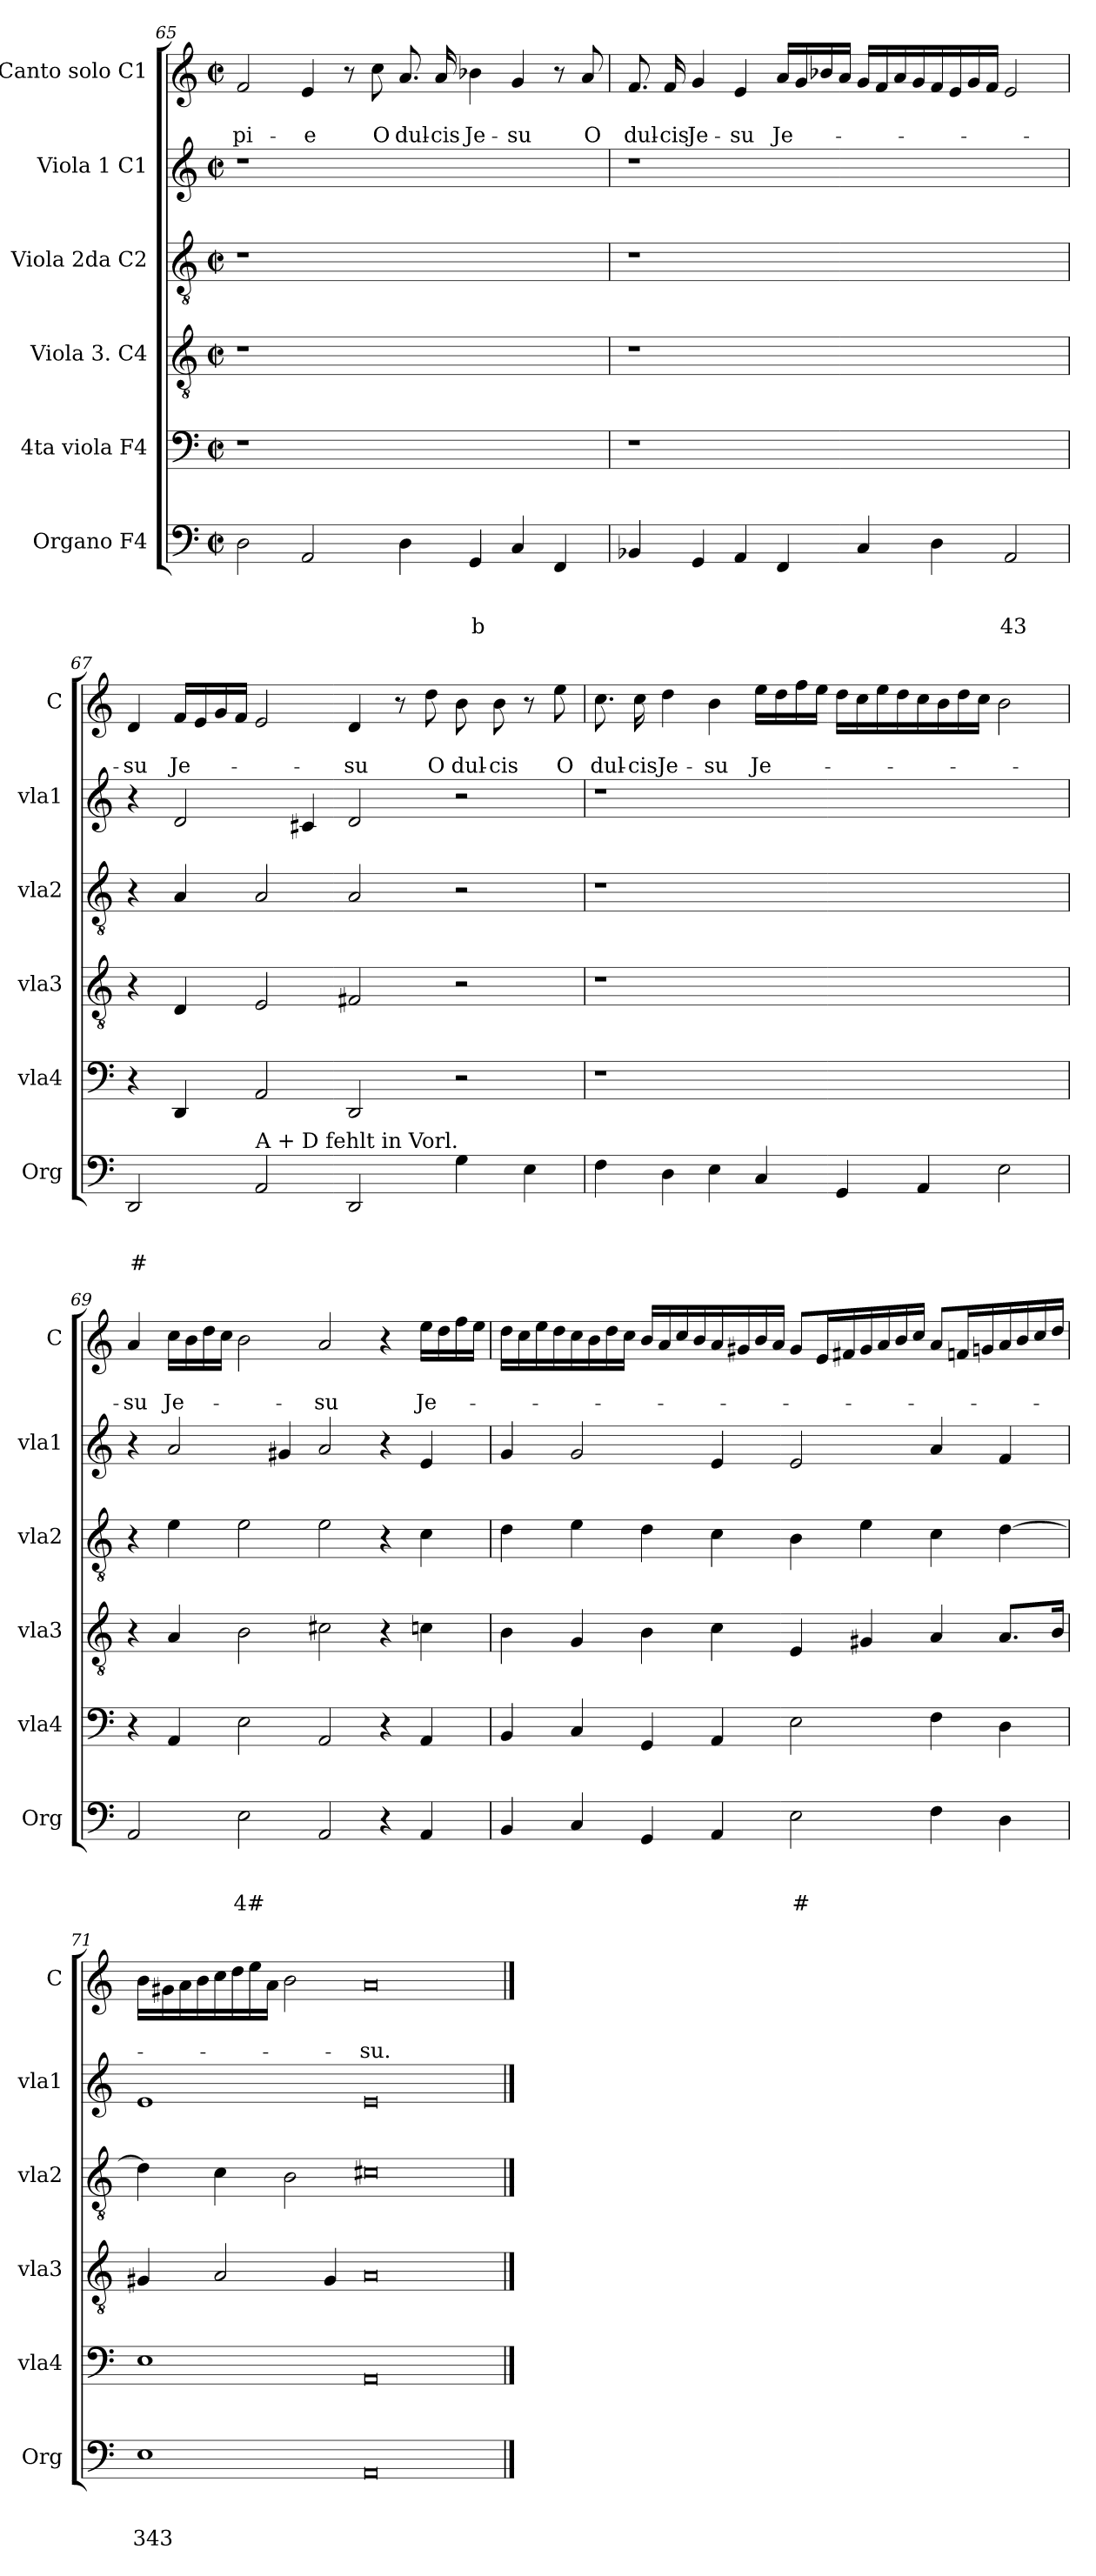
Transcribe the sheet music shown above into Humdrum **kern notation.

**kern	**text	**text	**text	**kern	**kern	**kern	**kern	**kern	**text	**text
*part6	*part6	*part6	*part6	*part5	*part4	*part3	*part2	*part1	*part1	*part1
*staff6	*staff6	*staff6	*staff6	*staff5	*staff4	*staff3	*staff2	*staff1	*staff1	*staff1
*I"Organo F4	*	*	*	*I"4ta viola F4	*I"Viola 3. C4	*I"Viola 2da C2	*I"Viola 1 C1	*I"Canto solo C1	*	*
*I'Org	*	*	*	*I'vla4	*I'vla3	*I'vla2	*I'vla1	*I'C	*	*
*clefF4	*	*	*	*clefF4	*clefGv2	*clefGv2	*clefG2	*clefG2	*	*
*k[]	*	*	*	*k[]	*k[]	*k[]	*k[]	*k[]	*	*
*a:	*	*	*	*a:	*a:	*a:	*a:	*a:	*	*
*M2/2	*	*	*	*M2/2	*M2/2	*M2/2	*M2/2	*M2/2	*	*
*met(c|)	*	*	*	*met(c|)	*met(c|)	*met(c|)	*met(c|)	*met(c|)	*	*
=65	=65	=65	=65	=65	=65	=65	=65	=65	=65	=65
!	!	!	!	!	!	!	!	!	!	!LO:LY:b
2D\	.	.	.	1r	1r	1r	1r	2f/	.	pi-
!	!	!	!	!	!	!	!	!	!	!LO:LY:b
2AA/	.	.	.	.	.	.	.	4e/	.	-e
.	.	.	.	.	.	.	.	8r	.	.
!	!	!	!	!	!	!	!	!	!	!LO:LY:b
.	.	.	.	.	.	.	.	8cc\	.	O
!	!	!	!	!	!	!	!	!	!	!LO:LY:b
4D\	.	.	.	1ryy	1ryy	1ryy	1ryy	8.a/	.	dul-
!	!	!	!	!	!	!	!	!	!	!LO:LY:b
.	.	.	.	.	.	.	.	16a/	.	-cis
!	!	!	!LO:LY:b	!	!	!	!	!	!	!LO:LY:b
4GG/	.	.	b	.	.	.	.	4b-X\	.	Je-
!	!	!	!	!	!	!	!	!	!	!LO:LY:b
4C/	.	.	.	.	.	.	.	4g/	.	-su
4FF/	.	.	.	.	.	.	.	8r	.	.
!	!	!	!	!	!	!	!	!	!	!LO:LY:b
.	.	.	.	.	.	.	.	8a/	.	O
!!LO:PB:g=z
=66	=66	=66	=66	=66	=66	=66	=66	=66	=66	=66
!	!	!	!	!	!	!	!	!	!	!LO:LY:b
4BB-X/	.	.	.	1r	1r	1r	1r	8.f/	.	dul-
!	!	!	!	!	!	!	!	!	!	!LO:LY:b
.	.	.	.	.	.	.	.	16f/	.	-cis
!	!	!	!	!	!	!	!	!	!	!LO:LY:b
4GG/	.	.	.	.	.	.	.	4g/	.	Je-
!	!	!	!	!	!	!	!	!	!	!LO:LY:b
4AA/	.	.	.	.	.	.	.	4e/	.	-su
!	!	!	!	!	!	!	!	!	!	!LO:LY:b
4FF/	.	.	.	.	.	.	.	16a/LL	.	Je-
.	.	.	.	.	.	.	.	16g/	.	.
.	.	.	.	.	.	.	.	16b-X/	.	.
.	.	.	.	.	.	.	.	16a/JJ	.	.
4C/	.	.	.	1ryy	1ryy	1ryy	1ryy	16g/LL	.	.
.	.	.	.	.	.	.	.	16f/	.	.
.	.	.	.	.	.	.	.	16a/	.	.
.	.	.	.	.	.	.	.	16g/	.	.
4D\	.	.	.	.	.	.	.	16f/	.	.
.	.	.	.	.	.	.	.	16e/	.	.
.	.	.	.	.	.	.	.	16g/	.	.
.	.	.	.	.	.	.	.	16f/JJ	.	.
!	!	!	!LO:LY:b	!	!	!	!	!	!	!
2AA/	.	.	43	.	.	.	.	2e/	.	.
=67	=67	=67	=67	=67	=67	=67	=67	=67	=67	=67
!	!	!	!LO:LY:b	!	!	!	!	!	!	!LO:LY:b
2DD/	.	.	#	4r	4r	4r	4r	4d/	.	-su
!	!	!	!	!	!	!	!	!	!	!LO:LY:b
.	.	.	.	4DD/	4D/	4A/	2d/	16f/LL	.	Je-
.	.	.	.	.	.	.	.	16e/	.	.
.	.	.	.	.	.	.	.	16g/	.	.
.	.	.	.	.	.	.	.	16f/JJ	.	.
!LO:TX:a:t=A + D fehlt in Vorl.	!	!	!	!	!	!	!	!	!	!
2AA/	.	.	.	2AA/	2E/	2A/	.	2e/	.	.
.	.	.	.	.	.	.	4c#X/	.	.	.
!	!	!	!	!	!	!	!	!	!	!LO:LY:b
2DD/	.	.	.	2DD/	2F#X/	2A/	2d/	4d/	.	-su
.	.	.	.	.	.	.	.	8r	.	.
!	!	!	!	!	!	!	!	!	!	!LO:LY:b
.	.	.	.	.	.	.	.	8dd\	.	O
!	!	!	!	!	!	!	!	!	!	!LO:LY:b
4G\	.	.	.	2r	2r	2r	2r	8b\	.	dul-
!	!	!	!	!	!	!	!	!	!	!LO:LY:b
.	.	.	.	.	.	.	.	8b\	.	-cis
4E\	.	.	.	.	.	.	.	8r	.	.
!	!	!	!	!	!	!	!	!	!	!LO:LY:b
.	.	.	.	.	.	.	.	8ee\	.	O
!!LO:LB:g=z
=68	=68	=68	=68	=68	=68	=68	=68	=68	=68	=68
!	!	!	!	!	!	!	!	!	!	!LO:LY:b
4F\	.	.	.	1r	1r	1r	1r	8.cc\	.	dul-
!	!	!	!	!	!	!	!	!	!	!LO:LY:b
.	.	.	.	.	.	.	.	16cc\	.	-cis
!	!	!	!	!	!	!	!	!	!	!LO:LY:b
4D\	.	.	.	.	.	.	.	4dd\	.	Je-
!	!	!	!	!	!	!	!	!	!	!LO:LY:b
4E\	.	.	.	.	.	.	.	4b\	.	-su
!	!	!	!	!	!	!	!	!	!	!LO:LY:b
4C/	.	.	.	.	.	.	.	16ee\LL	.	Je-
.	.	.	.	.	.	.	.	16dd\	.	.
.	.	.	.	.	.	.	.	16ff\	.	.
.	.	.	.	.	.	.	.	16ee\JJ	.	.
4GG/	.	.	.	1ryy	1ryy	1ryy	1ryy	16dd\LL	.	.
.	.	.	.	.	.	.	.	16cc\	.	.
.	.	.	.	.	.	.	.	16ee\	.	.
.	.	.	.	.	.	.	.	16dd\	.	.
4AA/	.	.	.	.	.	.	.	16cc\	.	.
.	.	.	.	.	.	.	.	16b\	.	.
.	.	.	.	.	.	.	.	16dd\	.	.
.	.	.	.	.	.	.	.	16cc\JJ	.	.
2E\	.	.	.	.	.	.	.	2b\	.	.
=69	=69	=69	=69	=69	=69	=69	=69	=69	=69	=69
!	!	!	!	!	!	!	!	!	!	!LO:LY:b
2AA/	.	.	.	4r	4r	4r	4r	4a/	.	-su
!	!	!	!	!	!	!	!	!	!	!LO:LY:b
.	.	.	.	4AA/	4A/	4e\	2a/	16cc\LL	.	Je-
.	.	.	.	.	.	.	.	16b\	.	.
.	.	.	.	.	.	.	.	16dd\	.	.
.	.	.	.	.	.	.	.	16cc\JJ	.	.
!	!	!	!LO:LY:b	!	!	!	!	!	!	!
2E\	.	.	4#	2E\	2B\	2e\	.	2b\	.	.
.	.	.	.	.	.	.	4g#X/	.	.	.
!	!	!	!	!	!	!	!	!	!	!LO:LY:b
2AA/	.	.	.	2AA/	2c#X\	2e\	2a/	2a/	.	-su
4r	.	.	.	4r	4r	4r	4r	4r	.	.
!	!	!	!	!	!	!	!	!	!	!LO:LY:b
4AA/	.	.	.	4AA/	4cn\	4c\	4e/	16ee\LL	.	Je-
.	.	.	.	.	.	.	.	16dd\	.	.
.	.	.	.	.	.	.	.	16ff\	.	.
.	.	.	.	.	.	.	.	16ee\JJ	.	.
!!LO:LB:g=z
=70	=70	=70	=70	=70	=70	=70	=70	=70	=70	=70
4BB/	.	.	.	4BB/	4B\	4d\	4g/	16dd\LL	.	.
.	.	.	.	.	.	.	.	16cc\	.	.
.	.	.	.	.	.	.	.	16ee\	.	.
.	.	.	.	.	.	.	.	16dd\	.	.
4C/	.	.	.	4C/	4G/	4e\	2g/	16cc\	.	.
.	.	.	.	.	.	.	.	16b\	.	.
.	.	.	.	.	.	.	.	16dd\	.	.
.	.	.	.	.	.	.	.	16cc\JJ	.	.
4GG/	.	.	.	4GG/	4B\	4d\	.	16b/LL	.	.
.	.	.	.	.	.	.	.	16a/	.	.
.	.	.	.	.	.	.	.	16cc/	.	.
.	.	.	.	.	.	.	.	16b/	.	.
4AA/	.	.	.	4AA/	4c\	4c\	4e/	16a/	.	.
.	.	.	.	.	.	.	.	16g#X/	.	.
.	.	.	.	.	.	.	.	16b/	.	.
.	.	.	.	.	.	.	.	16a/JJ	.	.
!	!	!	!LO:LY:b	!	!	!	!	!	!	!
2E\	.	.	#	2E\	4E/	4B\	2e/	8g#/L	.	.
.	.	.	.	.	.	.	.	16e/L	.	.
.	.	.	.	.	.	.	.	16f#X/	.	.
.	.	.	.	.	4G#X/	4e\	.	16g#/	.	.
.	.	.	.	.	.	.	.	16a/	.	.
.	.	.	.	.	.	.	.	16b/	.	.
.	.	.	.	.	.	.	.	16cc/JJ	.	.
4F\	.	.	.	4F\	4A/	4c\	4a/	8a/L	.	.
.	.	.	.	.	.	.	.	16fn/L	.	.
.	.	.	.	.	.	.	.	16gn/	.	.
4D\	.	.	.	4D\	8.A/L	[4d\	4f/	16a/	.	.
.	.	.	.	.	.	.	.	16b/	.	.
.	.	.	.	.	.	.	.	16cc/	.	.
.	.	.	.	.	16B/Jk	.	.	16dd/JJ	.	.
=71	=71	=71	=71	=71	=71	=71	=71	=71	=71	=71
!	!	!	!LO:LY:b	!	!	!	!	!	!	!
1E	.	.	343	1E	4G#X/	4d\]	1e	16b\LL	.	.
.	.	.	.	.	.	.	.	16g#X\	.	.
.	.	.	.	.	.	.	.	16a\	.	.
.	.	.	.	.	.	.	.	16b\	.	.
.	.	.	.	.	2A/	4c\	.	16cc\	.	.
.	.	.	.	.	.	.	.	16dd\	.	.
.	.	.	.	.	.	.	.	16ee\	.	.
.	.	.	.	.	.	.	.	16a\JJ	.	.
.	.	.	.	.	.	2B\	.	2b\	.	.
.	.	.	.	.	4G#/	.	.	.	.	.
!	!	!	!	!	!	!	!	!	!	!LO:LY:b
0AA	.	.	.	0AA	0A	0c#X	0e	0a	.	-su.
==	==	==	==	==	==	==	==	==	==	==
*-	*-	*-	*-	*-	*-	*-	*-	*-	*-	*-
